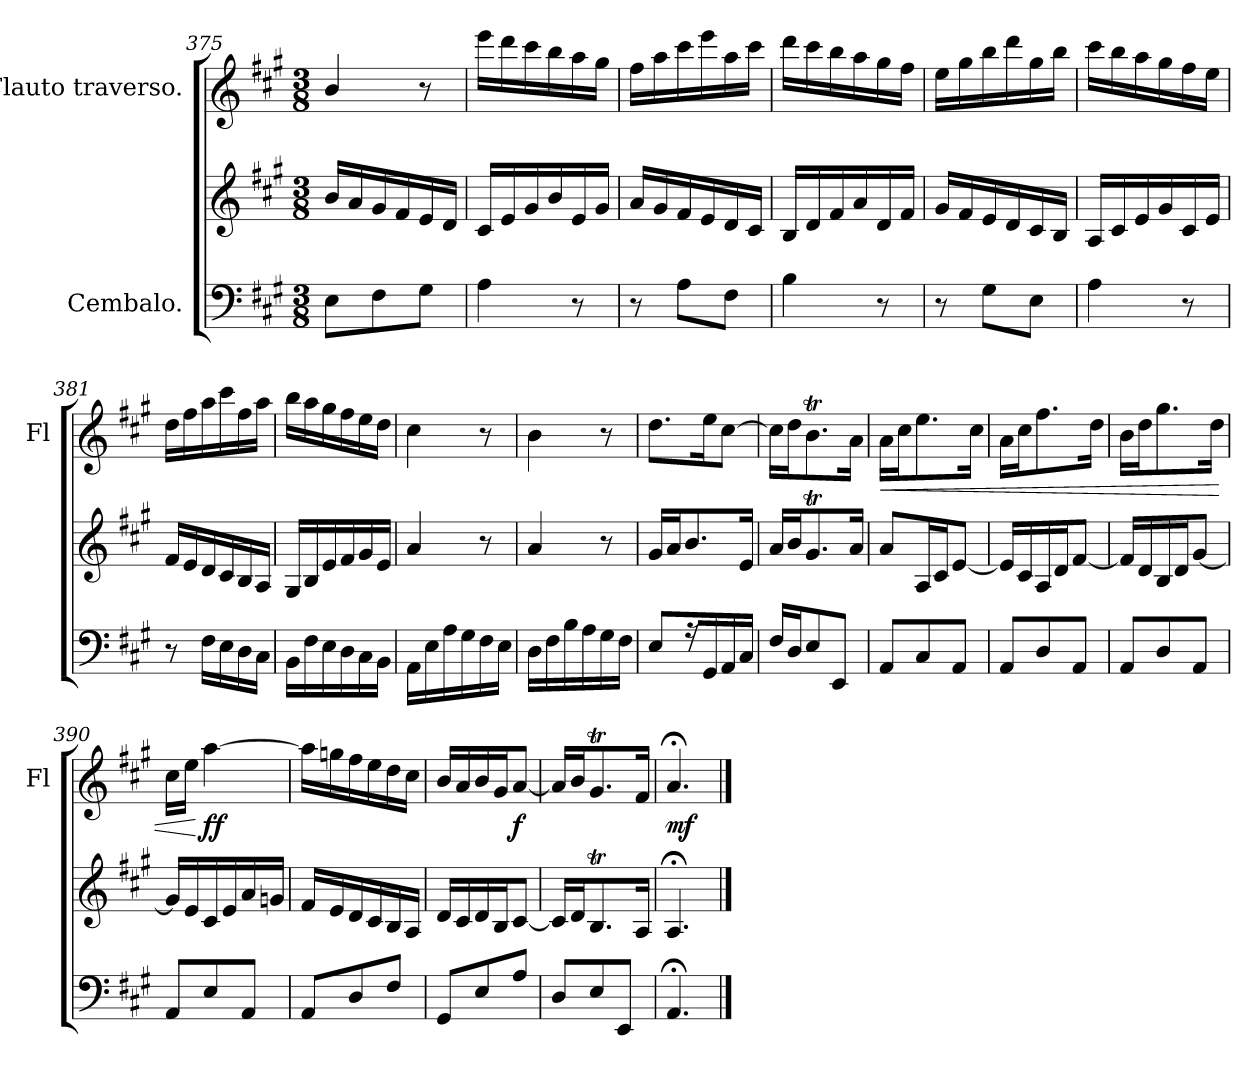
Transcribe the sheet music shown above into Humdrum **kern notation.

**kern	**kern	**kern	**dynam
*part2	*part2	*part1	*part1
*staff3	*staff2	*staff1	*staff1
*I"Cembalo.	*	*I"Flauto traverso.	*
*	*	*I'Fl	*
*clefF4	*clefG2	*clefG2	*
*k[f#c#g#]	*k[f#c#g#]	*k[f#c#g#]	*
*M3/8	*M3/8	*M3/8	*
=375	=375	=375	=375
8E\L	16b/LL	4b/	.
.	16a/	.	.
8F#\	16g#/	.	.
.	16f#/	.	.
8G#\J	16e/	8r	.
.	16d/JJ	.	.
=376	=376	=376	=376
4A\	16c#/LL	16eee\LL	.
.	16e/	16ddd\	.
.	16g#/	16ccc#\	.
.	16b/	16bb\	.
8r	16e/	16aa\	.
.	16g#/JJ	16gg#\JJ	.
=377	=377	=377	=377
8r	16a/LL	16ff#\LL	.
.	16g#/	16aa\	.
8A\L	16f#/	16ccc#\	.
.	16e/	16eee\	.
8F#\J	16d/	16aa\	.
.	16c#/JJ	16ccc#\JJ	.
=378	=378	=378	=378
4B\	16B/LL	16ddd\LL	.
.	16d/	16ccc#\	.
.	16f#/	16bb\	.
.	16a/	16aa\	.
8r	16d/	16gg#\	.
.	16f#/JJ	16ff#\JJ	.
=379	=379	=379	=379
8r	16g#/LL	16ee\LL	.
.	16f#/	16gg#\	.
8G#\L	16e/	16bb\	.
.	16d/	16ddd\	.
8E\J	16c#/	16gg#\	.
.	16B/JJ	16bb\JJ	.
=380	=380	=380	=380
4A\	16A/LL	16ccc#\LL	.
.	16c#/	16bb\	.
.	16e/	16aa\	.
.	16g#/	16gg#\	.
8r	16c#/	16ff#\	.
.	16e/JJ	16ee\JJ	.
=381	=381	=381	=381
8r	16f#/LL	16dd\LL	.
.	16e/	16ff#\	.
16F#\LL	16d/	16aa\	.
16E\	16c#/	16ccc#\	.
16D\	16B/	16ff#\	.
16C#\JJ	16A/JJ	16aa\JJ	.
!!LO:PB:g=z
=382	=382	=382	=382
16BB\LL	16G#/LL	16bb\LL	.
16F#\	16B/	16aa\	.
16E\	16e/	16gg#\	.
16D\	16f#/	16ff#\	.
16C#\	16g#/	16ee\	.
16BB\JJ	16e/JJ	16dd\JJ	.
=383	=383	=383	=383
16AA\LL	4a/	4cc#\	.
16E\	.	.	.
16A\	.	.	.
16G#\	.	.	.
16F#\	8r	8r	.
16E\JJ	.	.	.
=384	=384	=384	=384
16D\LL	4a/	4b\	.
16F#\	.	.	.
16B\	.	.	.
16A\	.	.	.
16G#\	8r	8r	.
16F#\JJ	.	.	.
=385	=385	=385	=385
*^	*	*	*
8E/L	8ryy	16g#/LL	8.dd\L	.
.	.	16a/J	.	.
16FF#/Lyy	16rA	8.b/	.	.
16GG#/	8.ryy	.	16ee\K	.
16AA/	.	.	[8cc#\J	.
16C#/JJ	.	16e/Jk	.	.
*v	*v	*	*	*
=386	=386	=386	=386
16F#/LL	16a/LL	16cc#\LL]	.
16D/J	16b/J	16dd\J	.
8E/	8.g#t/	8.bT\	.
8EE/J	.	.	.
.	16a/Jk	16a\Jk	.
=387	=387	=387	=387
!	!	!	!LO:HP:b
8AA/L	8a/L	16a\LL	<
.	.	16cc#\J	.
8C#/	16A/L	8.ee\	.
.	16c#/J	.	.
8AA/J	[8e/J	.	.
.	.	16cc#\Jk	.
=388	=388	=388	=388
8AA/L	16e/LL]	16a\LL	.
.	16c#/	16cc#\J	.
8D/	16A/	8.ff#\	.
.	16d/J	.	.
8AA/J	[8f#/J	.	.
.	.	16dd\Jk	.
=389	=389	=389	=389
8AA/L	16f#/LL]	16b\LL	.
.	16d/	16dd\J	.
8D/	16B/	8.gg#\	.
.	16d/J	.	.
8AA/J	[8g#/J	.	.
.	.	16dd\Jk	.
=390	=390	=390	=390
8AA/L	16g#/LL]	16cc#\LL	.
.	16e/	16ee\JJ	.
!	!	!	!LO:DY:n=1:b
8E/	16c#/	[4aa\	[ ff
.	16e/	.	.
8AA/J	16a/	.	.
.	16gn/JJ	.	.
!!LO:PB:g=z
=391	=391	=391	=391
8AA/L	16f#/LL	16aa\LL]	.
.	16e/	16ggn\	.
8D/	16d/	16ff#\	.
.	16c#/	16ee\	.
8F#/J	16B/	16dd\	.
.	16A/JJ	16cc#\JJ	.
=392	=392	=392	=392
*	*	*MM85	*
8GG#/L	16d/LL	16b/LL	.
*	*	*MM80	*
.	16c#/	16a/	.
*	*	*MM75	*
8E/	16d/	16b/	.
*	*	*MM70	*
.	16B/J	16g#/J	.
*	*	*MM65	*
!	!	!	!LO:DY:b
8A/J	[8c#/J	[8a/J	f
=393	=393	=393	=393
8D/L	16c#/LL]	16a/LL]	.
*	*	*MM60	*
.	16d/J	16b/J	.
*	*	*MM40	*
8E/	8.BT/	8.g#t/	.
8EE/J	.	.	.
*	*	*MM30	*
.	16A/Jk	16f#/Jk	.
=394	=394	=394	=394
!	!	!	!LO:DY:b
4.AA;</	4.A;</	4.a;</	mf
==	==	==	==
*-	*-	*-	*-
